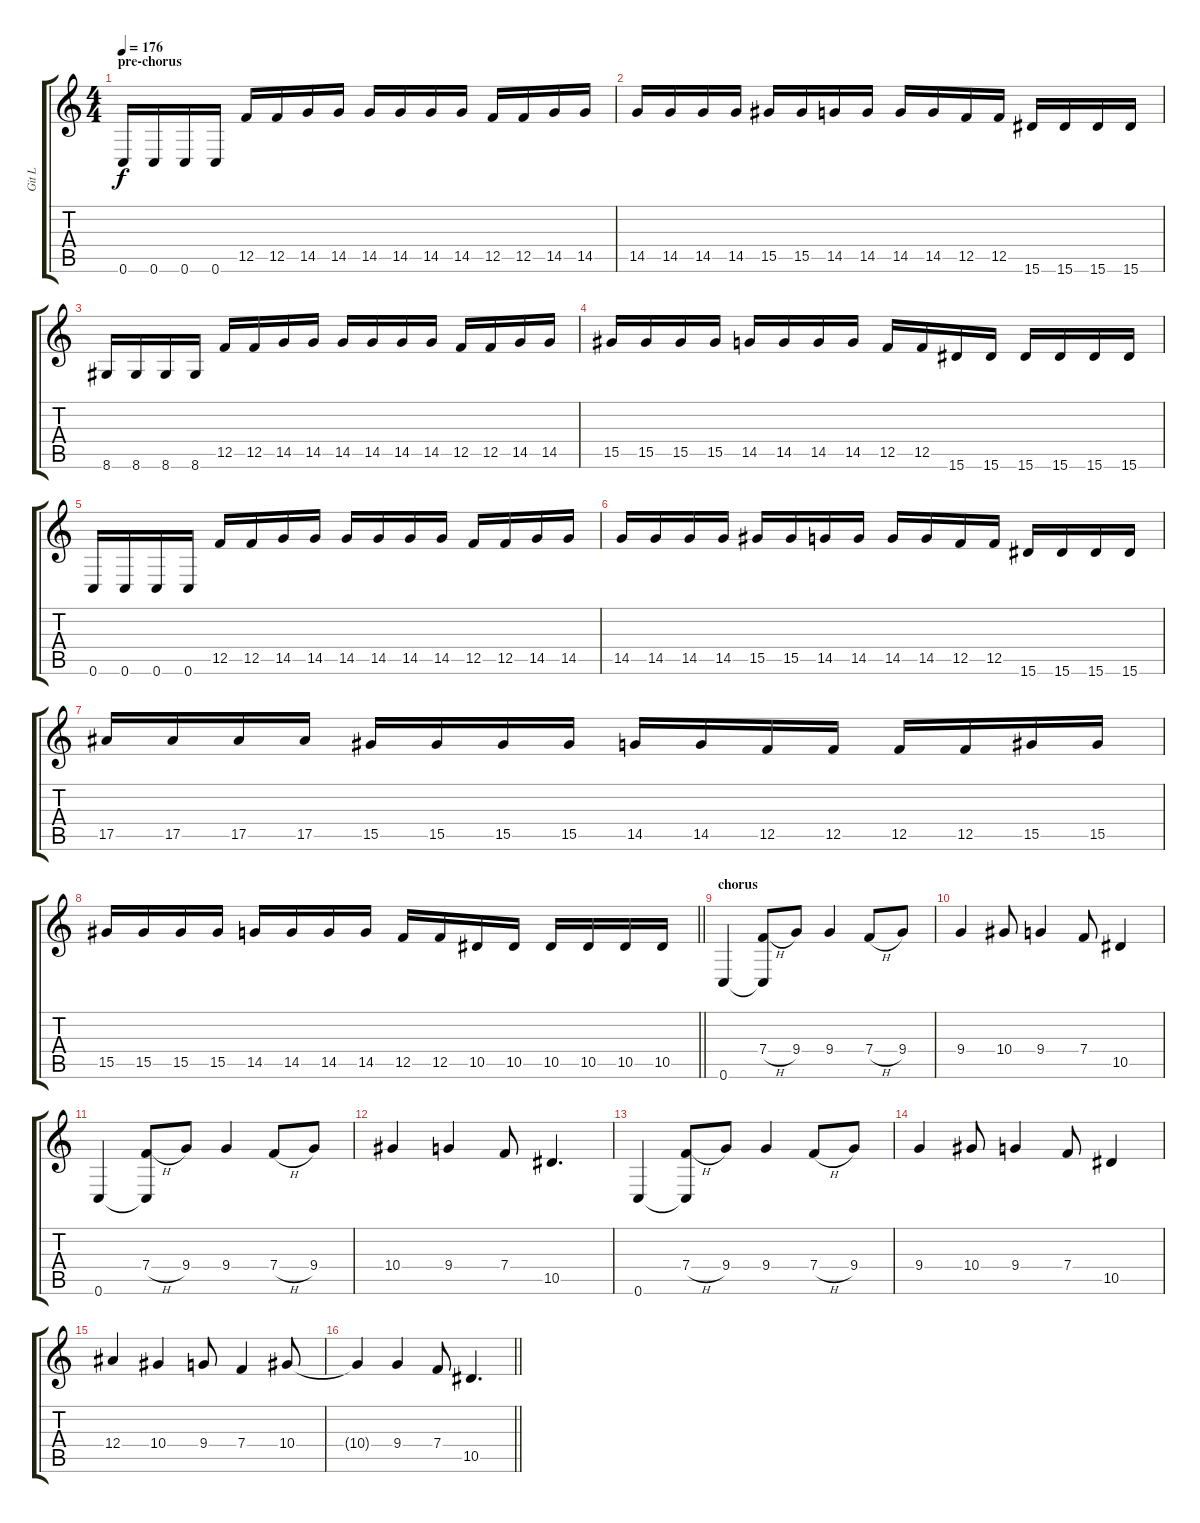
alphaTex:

\track ("Git L" "Git L") {instrument distortionguitar}
\staff {score tabs}
\tuning (C4 G3 Eb3 Bb2 F2 C2) {hide}
\ts (4 4)
\section ("" "pre-chorus")
\tempo 176
\clef g2
\ks c
0.6.16{dy f} 0.6.16 0.6.16 0.6.16 12.5.16 12.5.16 14.5.16 14.5.16 14.5.16 14.5.16 14.5.16 14.5.16 12.5.16 12.5.16 14.5.16 14.5.16 |
14.5.16 14.5.16 14.5.16 14.5.16 15.5.16 15.5.16 14.5.16 14.5.16 14.5.16 14.5.16 12.5.16 12.5.16 15.6.16 15.6.16 15.6.16 15.6.16 |
8.6.16 8.6.16 8.6.16 8.6.16 12.5.16 12.5.16 14.5.16 14.5.16 14.5.16 14.5.16 14.5.16 14.5.16 12.5.16 12.5.16 14.5.16 14.5.16 |
15.5.16 15.5.16 15.5.16 15.5.16 14.5.16 14.5.16 14.5.16 14.5.16 12.5.16 12.5.16 15.6.16 15.6.16 15.6.16 15.6.16 15.6.16 15.6.16 |
0.6.16 0.6.16 0.6.16 0.6.16 12.5.16 12.5.16 14.5.16 14.5.16 14.5.16 14.5.16 14.5.16 14.5.16 12.5.16 12.5.16 14.5.16 14.5.16 |
14.5.16 14.5.16 14.5.16 14.5.16 15.5.16 15.5.16 14.5.16 14.5.16 14.5.16 14.5.16 12.5.16 12.5.16 15.6.16 15.6.16 15.6.16 15.6.16 |
17.5.16 17.5.16 17.5.16 17.5.16 15.5.16 15.5.16 15.5.16 15.5.16 14.5.16 14.5.16 12.5.16 12.5.16 12.5.16 12.5.16 15.5.16 15.5.16 |
\barLineRight lightlight
15.5.16 15.5.16 15.5.16 15.5.16 14.5.16 14.5.16 14.5.16 14.5.16 12.5.16 12.5.16 10.5.16 10.5.16 10.5.16 10.5.16 10.5.16 10.5.16 |
\section ("" "chorus")
0.6.4 (7.4{h} 0.6{t}).8 9.4.8 9.4.4 7.4{h}.8 9.4.8 |
9.4.4 10.4.8 9.4.4 7.4.8 10.5.4 |
0.6.4 (7.4{h} 0.6{t}).8 9.4.8 9.4.4 7.4{h}.8 9.4.8 |
10.4.4 9.4.4 7.4.8 10.5.4{d} |
0.6.4 (7.4{h} 0.6{t}).8 9.4.8 9.4.4 7.4{h}.8 9.4.8 |
9.4.4 10.4.8 9.4.4 7.4.8 10.5.4 |
12.4.4 10.4.4 9.4.8 7.4.4 10.4.8 |
\barLineRight lightlight
10.4{t}.4 9.4.4 7.4.8 10.5.4{d}
